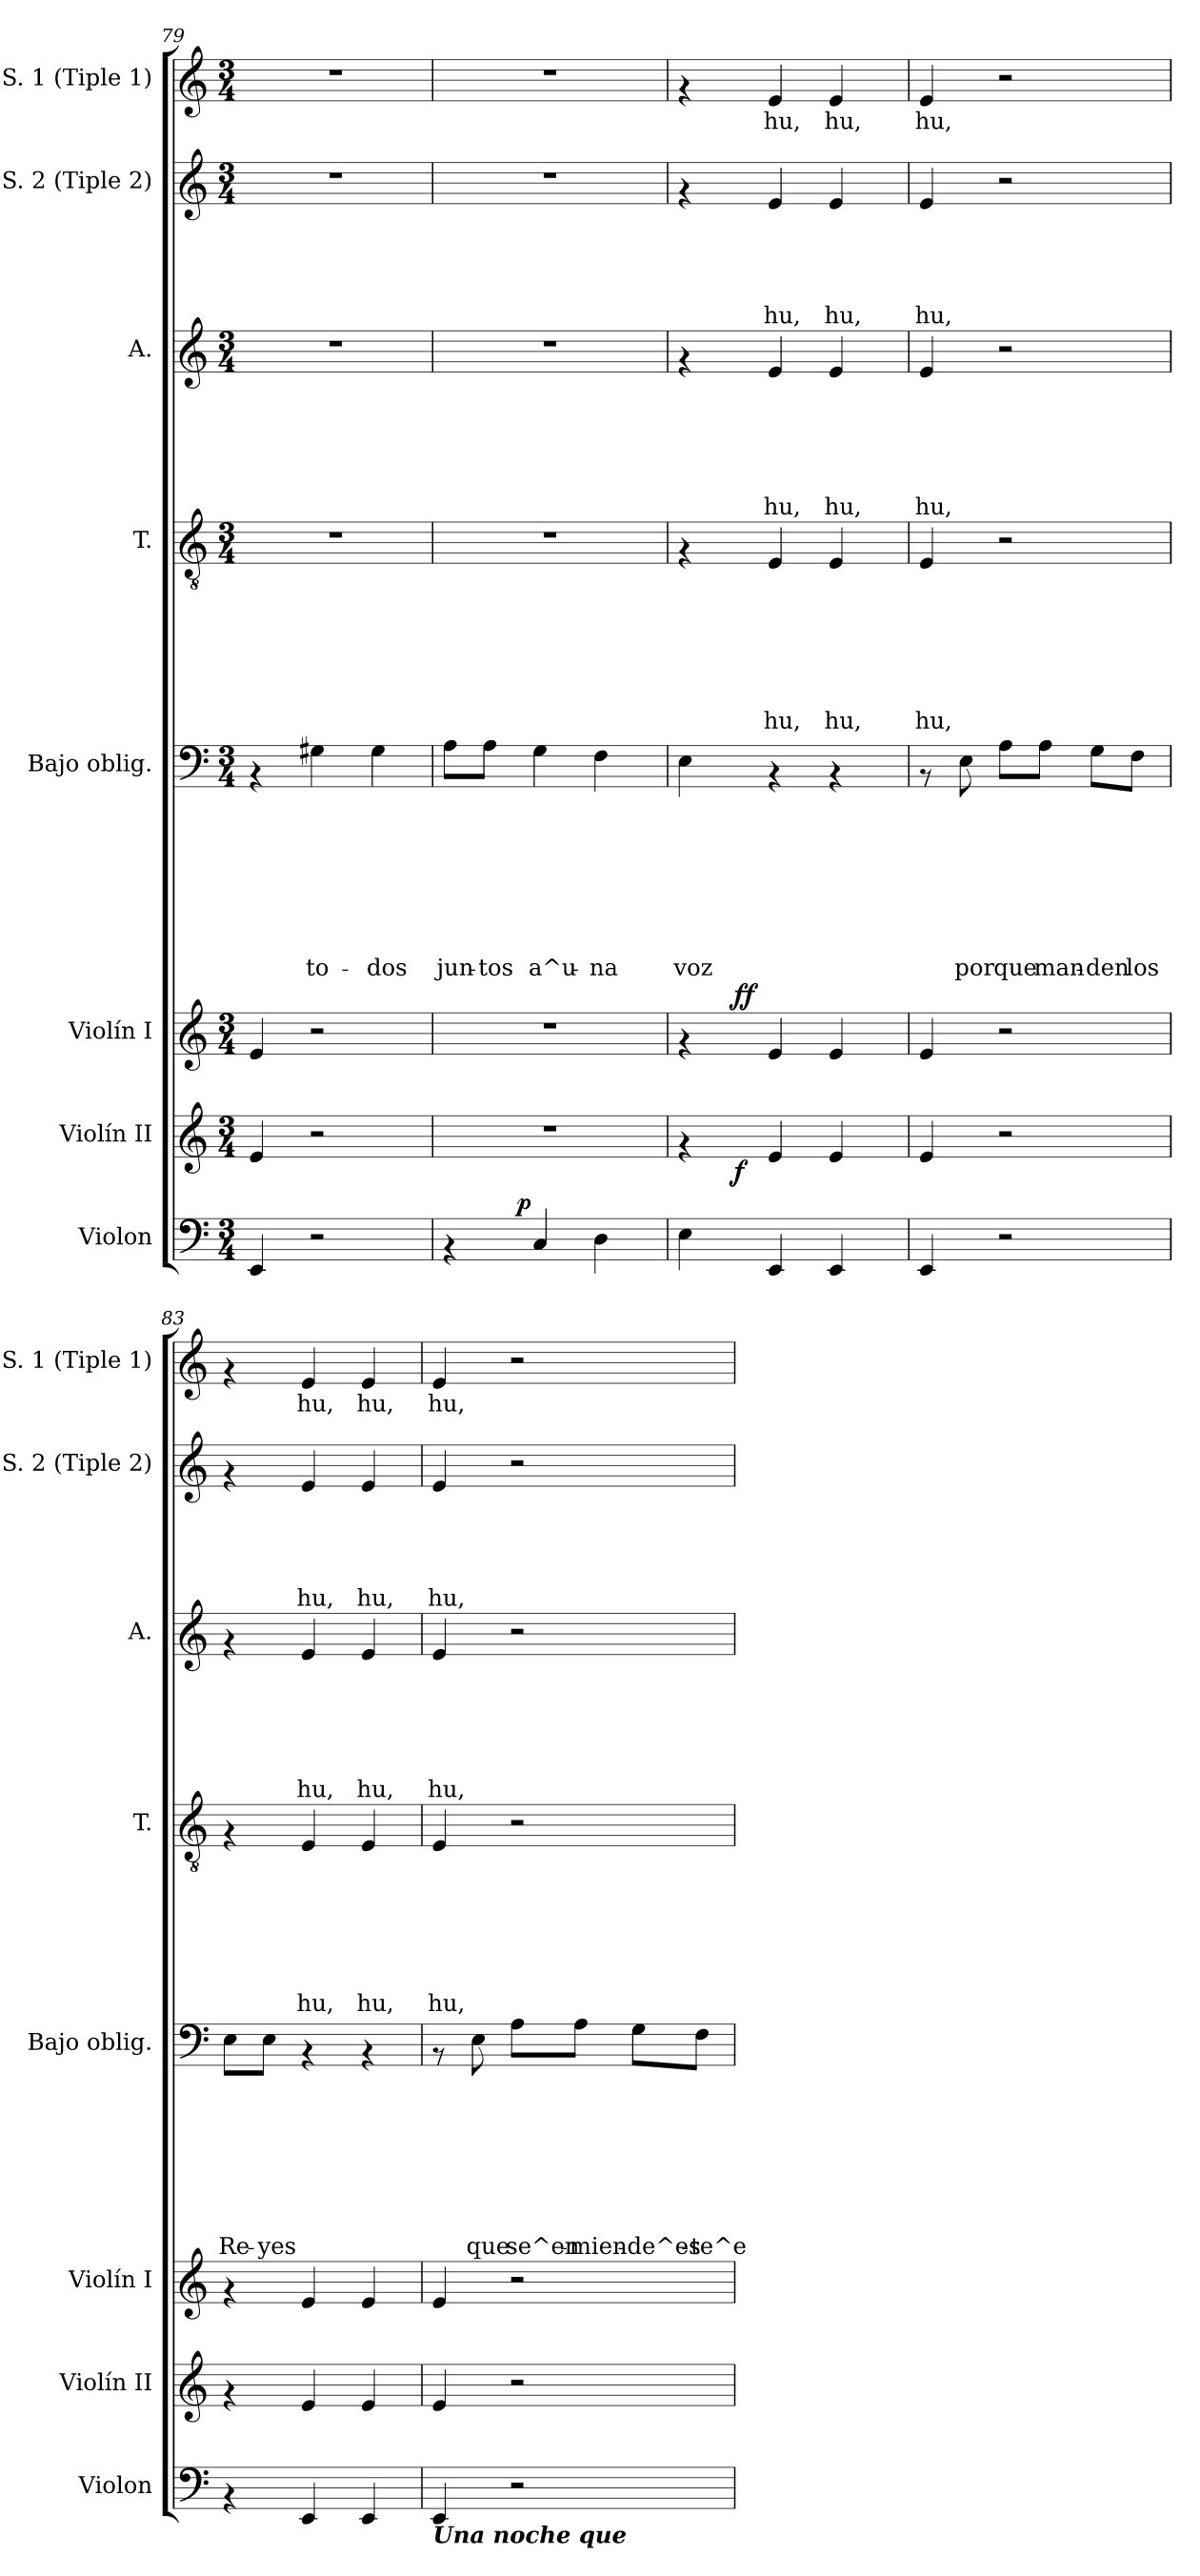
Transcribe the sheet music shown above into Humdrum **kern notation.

**kern	**dynam	**kern	**dynam	**kern	**dynam	**kern	**text	**text	**text	**text	**text	**text	**text	**text	**kern	**text	**text	**text	**text	**text	**text	**text	**kern	**text	**text	**text	**text	**text	**text	**kern	**text	**text	**text	**text	**text	**kern	**text
*part8	*part8	*part7	*part7	*part6	*part6	*part5	*part5	*part5	*part5	*part5	*part5	*part5	*part5	*part5	*part4	*part4	*part4	*part4	*part4	*part4	*part4	*part4	*part3	*part3	*part3	*part3	*part3	*part3	*part3	*part2	*part2	*part2	*part2	*part2	*part2	*part1	*part1
*staff8	*staff8	*staff7	*staff7	*staff6	*staff6	*staff5	*staff5	*staff5	*staff5	*staff5	*staff5	*staff5	*staff5	*staff5	*staff4	*staff4	*staff4	*staff4	*staff4	*staff4	*staff4	*staff4	*staff3	*staff3	*staff3	*staff3	*staff3	*staff3	*staff3	*staff2	*staff2	*staff2	*staff2	*staff2	*staff2	*staff1	*staff1
*I"Violon	*	*I"Violín II	*	*I"Violín I	*	*I"Bajo oblig.	*	*	*	*	*	*	*	*	*I"T.	*	*	*	*	*	*	*	*I"A.	*	*	*	*	*	*	*I"S. 2 (Tiple 2)	*	*	*	*	*	*I"S. 1 (Tiple 1)	*
*I'Violon	*	*I'Violín II	*	*I'Violín I	*	*I'Bajo oblig.	*	*	*	*	*	*	*	*	*I'T.	*	*	*	*	*	*	*	*I'A.	*	*	*	*	*	*	*I'S. 2 (Tiple 2)	*	*	*	*	*	*I'S. 1 (Tiple 1)	*
*clefF4	*	*clefG2	*	*clefG2	*	*clefF4	*	*	*	*	*	*	*	*	*clefGv2	*	*	*	*	*	*	*	*clefG2	*	*	*	*	*	*	*clefG2	*	*	*	*	*	*clefG2	*
*k[]	*	*k[]	*	*k[]	*	*k[]	*	*	*	*	*	*	*	*	*k[]	*	*	*	*	*	*	*	*k[]	*	*	*	*	*	*	*k[]	*	*	*	*	*	*k[]	*
*C:	*	*C:	*	*C:	*	*C:	*	*	*	*	*	*	*	*	*C:	*	*	*	*	*	*	*	*C:	*	*	*	*	*	*	*C:	*	*	*	*	*	*C:	*
*M3/4	*	*M3/4	*	*M3/4	*	*M3/4	*	*	*	*	*	*	*	*	*M3/4	*	*	*	*	*	*	*	*M3/4	*	*	*	*	*	*	*M3/4	*	*	*	*	*	*M3/4	*
=79	=79	=79	=79	=79	=79	=79	=79	=79	=79	=79	=79	=79	=79	=79	=79	=79	=79	=79	=79	=79	=79	=79	=79	=79	=79	=79	=79	=79	=79	=79	=79	=79	=79	=79	=79	=79	=79
4EE/	.	4e/	.	4e/	.	4rAA	.	.	.	.	.	.	.	.	2.r	.	.	.	.	.	.	.	2.r	.	.	.	.	.	.	2.r	.	.	.	.	.	2.r	.
!	!	!	!	!	!	!	!	!	!	!	!	!	!	!LO:LY:b	!	!	!	!	!	!	!	!	!	!	!	!	!	!	!	!	!	!	!	!	!	!	!
2r	.	2r	.	2r	.	4G#X\	.	.	.	.	.	.	.	to-	.	.	.	.	.	.	.	.	.	.	.	.	.	.	.	.	.	.	.	.	.	.	.
!	!	!	!	!	!	!	!	!	!	!	!	!	!	!LO:LY:b	!	!	!	!	!	!	!	!	!	!	!	!	!	!	!	!	!	!	!	!	!	!	!
.	.	.	.	.	.	4G#\	.	.	.	.	.	.	.	-dos	.	.	.	.	.	.	.	.	.	.	.	.	.	.	.	.	.	.	.	.	.	.	.
=80	=80	=80	=80	=80	=80	=80	=80	=80	=80	=80	=80	=80	=80	=80	=80	=80	=80	=80	=80	=80	=80	=80	=80	=80	=80	=80	=80	=80	=80	=80	=80	=80	=80	=80	=80	=80	=80
!	!	!	!	!	!	!	!	!	!	!	!	!	!	!LO:LY:b	!	!	!	!	!	!	!	!	!	!	!	!	!	!	!	!	!	!	!	!	!	!	!
*^	*	*	*	*	*	*	*	*	*	*	*	*	*	*	*	*	*	*	*	*	*	*	*	*	*	*	*	*	*	*	*	*	*	*	*	*	*
4rAA	8..ryy	.	2.r	.	2.r	.	8A\L	.	.	.	.	.	.	.	jun-	2.r	.	.	.	.	.	.	.	2.r	.	.	.	.	.	.	2.r	.	.	.	.	.	2.r	.
!	!	!	!	!	!	!	!	!	!	!	!	!	!	!	!LO:LY:b	!	!	!	!	!	!	!	!	!	!	!	!	!	!	!	!	!	!	!	!	!	!	!
.	.	.	.	.	.	.	8A\J	.	.	.	.	.	.	.	-tos	.	.	.	.	.	.	.	.	.	.	.	.	.	.	.	.	.	.	.	.	.	.	.
!	!	!LO:DY:a	!	!	!	!	!	!	!	!	!	!	!	!	!	!	!	!	!	!	!	!	!	!	!	!	!	!	!	!	!	!	!	!	!	!	!	!
.	2ryy	p	.	.	.	.	.	.	.	.	.	.	.	.	.	.	.	.	.	.	.	.	.	.	.	.	.	.	.	.	.	.	.	.	.	.	.	.
!	!	!	!	!	!	!	!	!	!	!	!	!	!	!	!LO:LY:b	!	!	!	!	!	!	!	!	!	!	!	!	!	!	!	!	!	!	!	!	!	!	!
4C/	.	.	.	.	.	.	4G\	.	.	.	.	.	.	.	a^u-	.	.	.	.	.	.	.	.	.	.	.	.	.	.	.	.	.	.	.	.	.	.	.
!	!	!	!	!	!	!	!	!	!	!	!	!	!	!	!LO:LY:b	!	!	!	!	!	!	!	!	!	!	!	!	!	!	!	!	!	!	!	!	!	!	!
4D\	.	.	.	.	.	.	4F\	.	.	.	.	.	.	.	-na	.	.	.	.	.	.	.	.	.	.	.	.	.	.	.	.	.	.	.	.	.	.	.
.	32ryy	.	.	.	.	.	.	.	.	.	.	.	.	.	.	.	.	.	.	.	.	.	.	.	.	.	.	.	.	.	.	.	.	.	.	.	.	.
=81	=81	=81	=81	=81	=81	=81	=81	=81	=81	=81	=81	=81	=81	=81	=81	=81	=81	=81	=81	=81	=81	=81	=81	=81	=81	=81	=81	=81	=81	=81	=81	=81	=81	=81	=81	=81	=81	=81
!	!	!	!	!	!	!	!	!	!	!	!	!	!	!	!LO:LY:b	!	!	!	!	!	!	!	!	!	!	!	!	!	!	!	!	!	!	!	!	!	!	!
*v	*v	*	*^	*	*^	*	*	*	*	*	*	*	*	*	*	*	*	*	*	*	*	*	*	*	*	*	*	*	*	*	*	*	*	*	*	*	*	*
4E\	.	4rf	8ryy	.	4rf	8ryy	.	4E\	.	.	.	.	.	.	.	voz	4rF	.	.	.	.	.	.	.	4rf	.	.	.	.	.	.	4rf	.	.	.	.	.	4rf	.
.	.	.	32ryy	.	.	32ryy	.	.	.	.	.	.	.	.	.	.	.	.	.	.	.	.	.	.	.	.	.	.	.	.	.	.	.	.	.	.	.	.	.
!	!	!	!	!LO:DY:b	!	!	!LO:DY:a	!	!	!	!	!	!	!	!	!	!	!	!	!	!	!	!	!	!	!	!	!	!	!	!	!	!	!	!	!	!	!	!
!	!	!	!	!	!	!	!LO:DY:n=1:b	!	!	!	!	!	!	!	!	!	!	!	!	!	!	!	!	!	!	!	!	!	!	!	!	!	!	!	!	!	!	!	!
.	.	.	2ryy	f	.	2ryy	f f	.	.	.	.	.	.	.	.	.	.	.	.	.	.	.	.	.	.	.	.	.	.	.	.	.	.	.	.	.	.	.	.
!	!	!	!	!	!	!	!	!	!	!	!	!	!	!	!	!	!	!	!	!	!	!	!	!LO:LY:b	!	!	!	!	!	!	!LO:LY:b	!	!	!	!	!	!LO:LY:b	!	!LO:LY:b
4EE/	.	4e/	.	.	4e/	.	.	4rAA	.	.	.	.	.	.	.	.	4E/	.	.	.	.	.	.	hu,	4e/	.	.	.	.	.	hu,	4e/	.	.	.	.	hu,	4e/	hu,
!	!	!	!	!	!	!	!	!	!	!	!	!	!	!	!	!	!	!	!	!	!	!	!	!LO:LY:b	!	!	!	!	!	!	!LO:LY:b	!	!	!	!	!	!LO:LY:b	!	!LO:LY:b
4EE/	.	4e/	.	.	4e/	.	.	4rAA	.	.	.	.	.	.	.	.	4E/	.	.	.	.	.	.	hu,	4e/	.	.	.	.	.	hu,	4e/	.	.	.	.	hu,	4e/	hu,
.	.	.	16.ryy	.	.	16.ryy	.	.	.	.	.	.	.	.	.	.	.	.	.	.	.	.	.	.	.	.	.	.	.	.	.	.	.	.	.	.	.	.	.
!!LO:LB:g=z
=82	=82	=82	=82	=82	=82	=82	=82	=82	=82	=82	=82	=82	=82	=82	=82	=82	=82	=82	=82	=82	=82	=82	=82	=82	=82	=82	=82	=82	=82	=82	=82	=82	=82	=82	=82	=82	=82	=82	=82
!	!	!	!	!	!	!	!	!	!	!	!	!	!	!	!	!	!	!	!	!	!	!	!	!LO:LY:b	!	!	!	!	!	!	!LO:LY:b	!	!	!	!	!	!LO:LY:b	!	!LO:LY:b
*	*	*v	*v	*	*	*	*	*	*	*	*	*	*	*	*	*	*	*	*	*	*	*	*	*	*	*	*	*	*	*	*	*	*	*	*	*	*	*	*
*	*	*	*	*v	*v	*	*	*	*	*	*	*	*	*	*	*	*	*	*	*	*	*	*	*	*	*	*	*	*	*	*	*	*	*	*	*	*	*
4EE/	.	4e/	.	4e/	.	8rAA	.	.	.	.	.	.	.	.	4E/	.	.	.	.	.	.	hu,	4e/	.	.	.	.	.	hu,	4e/	.	.	.	.	hu,	4e/	hu,
!	!	!	!	!	!	!	!	!	!	!	!	!	!	!LO:LY:b	!	!	!	!	!	!	!	!	!	!	!	!	!	!	!	!	!	!	!	!	!	!	!
.	.	.	.	.	.	8E\	.	.	.	.	.	.	.	por	.	.	.	.	.	.	.	.	.	.	.	.	.	.	.	.	.	.	.	.	.	.	.
!	!	!	!	!	!	!	!	!	!	!	!	!	!	!LO:LY:b	!	!	!	!	!	!	!	!	!	!	!	!	!	!	!	!	!	!	!	!	!	!	!
2r	.	2r	.	2r	.	8A\L	.	.	.	.	.	.	.	que	2r	.	.	.	.	.	.	.	2r	.	.	.	.	.	.	2r	.	.	.	.	.	2r	.
!	!	!	!	!	!	!	!	!	!	!	!	!	!	!LO:LY:b	!	!	!	!	!	!	!	!	!	!	!	!	!	!	!	!	!	!	!	!	!	!	!
.	.	.	.	.	.	8A\J	.	.	.	.	.	.	.	man-	.	.	.	.	.	.	.	.	.	.	.	.	.	.	.	.	.	.	.	.	.	.	.
!	!	!	!	!	!	!	!	!	!	!	!	!	!	!LO:LY:b	!	!	!	!	!	!	!	!	!	!	!	!	!	!	!	!	!	!	!	!	!	!	!
.	.	.	.	.	.	8G\L	.	.	.	.	.	.	.	-den	.	.	.	.	.	.	.	.	.	.	.	.	.	.	.	.	.	.	.	.	.	.	.
!	!	!	!	!	!	!	!	!	!	!	!	!	!	!LO:LY:b	!	!	!	!	!	!	!	!	!	!	!	!	!	!	!	!	!	!	!	!	!	!	!
.	.	.	.	.	.	8F\J	.	.	.	.	.	.	.	los	.	.	.	.	.	.	.	.	.	.	.	.	.	.	.	.	.	.	.	.	.	.	.
=83	=83	=83	=83	=83	=83	=83	=83	=83	=83	=83	=83	=83	=83	=83	=83	=83	=83	=83	=83	=83	=83	=83	=83	=83	=83	=83	=83	=83	=83	=83	=83	=83	=83	=83	=83	=83	=83
!	!	!	!	!	!	!	!	!	!	!	!	!	!	!LO:LY:b	!	!	!	!	!	!	!	!	!	!	!	!	!	!	!	!	!	!	!	!	!	!	!
4rAA	.	4rf	.	4rf	.	8E\L	.	.	.	.	.	.	.	Re-	4rF	.	.	.	.	.	.	.	4rf	.	.	.	.	.	.	4rf	.	.	.	.	.	4rf	.
!	!	!	!	!	!	!	!	!	!	!	!	!	!	!LO:LY:b	!	!	!	!	!	!	!	!	!	!	!	!	!	!	!	!	!	!	!	!	!	!	!
.	.	.	.	.	.	8E\J	.	.	.	.	.	.	.	-yes	.	.	.	.	.	.	.	.	.	.	.	.	.	.	.	.	.	.	.	.	.	.	.
!	!	!	!	!	!	!	!	!	!	!	!	!	!	!	!	!	!	!	!	!	!	!LO:LY:b	!	!	!	!	!	!	!LO:LY:b	!	!	!	!	!	!LO:LY:b	!	!LO:LY:b
4EE/	.	4e/	.	4e/	.	4rAA	.	.	.	.	.	.	.	.	4E/	.	.	.	.	.	.	hu,	4e/	.	.	.	.	.	hu,	4e/	.	.	.	.	hu,	4e/	hu,
!	!	!	!	!	!	!	!	!	!	!	!	!	!	!	!	!	!	!	!	!	!	!LO:LY:b	!	!	!	!	!	!	!LO:LY:b	!	!	!	!	!	!LO:LY:b	!	!LO:LY:b
4EE/	.	4e/	.	4e/	.	4rAA	.	.	.	.	.	.	.	.	4E/	.	.	.	.	.	.	hu,	4e/	.	.	.	.	.	hu,	4e/	.	.	.	.	hu,	4e/	hu,
=84	=84	=84	=84	=84	=84	=84	=84	=84	=84	=84	=84	=84	=84	=84	=84	=84	=84	=84	=84	=84	=84	=84	=84	=84	=84	=84	=84	=84	=84	=84	=84	=84	=84	=84	=84	=84	=84
!LO:TX:b:Bi:t=Una noche que	!	!	!	!	!	!	!	!	!	!	!	!	!	!	!	!	!	!	!	!	!	!	!	!	!	!	!	!	!	!	!	!	!	!	!	!	!
!	!	!	!	!	!	!	!	!	!	!	!	!	!	!	!	!	!	!	!	!	!	!LO:LY:b	!	!	!	!	!	!	!LO:LY:b	!	!	!	!	!	!LO:LY:b	!	!LO:LY:b
4EE/	.	4e/	.	4e/	.	8rAA	.	.	.	.	.	.	.	.	4E/	.	.	.	.	.	.	hu,	4e/	.	.	.	.	.	hu,	4e/	.	.	.	.	hu,	4e/	hu,
!	!	!	!	!	!	!	!	!	!	!	!	!	!	!LO:LY:b	!	!	!	!	!	!	!	!	!	!	!	!	!	!	!	!	!	!	!	!	!	!	!
.	.	.	.	.	.	8E\	.	.	.	.	.	.	.	que	.	.	.	.	.	.	.	.	.	.	.	.	.	.	.	.	.	.	.	.	.	.	.
!	!	!	!	!	!	!	!	!	!	!	!	!	!	!LO:LY:b	!	!	!	!	!	!	!	!	!	!	!	!	!	!	!	!	!	!	!	!	!	!	!
2r	.	2r	.	2r	.	8A\L	.	.	.	.	.	.	.	se^en-	2r	.	.	.	.	.	.	.	2r	.	.	.	.	.	.	2r	.	.	.	.	.	2r	.
!	!	!	!	!	!	!	!	!	!	!	!	!	!	!LO:LY:b	!	!	!	!	!	!	!	!	!	!	!	!	!	!	!	!	!	!	!	!	!	!	!
.	.	.	.	.	.	8A\J	.	.	.	.	.	.	.	-mien-	.	.	.	.	.	.	.	.	.	.	.	.	.	.	.	.	.	.	.	.	.	.	.
!	!	!	!	!	!	!	!	!	!	!	!	!	!	!LO:LY:b	!	!	!	!	!	!	!	!	!	!	!	!	!	!	!	!	!	!	!	!	!	!	!
.	.	.	.	.	.	8G\L	.	.	.	.	.	.	.	-de^es-	.	.	.	.	.	.	.	.	.	.	.	.	.	.	.	.	.	.	.	.	.	.	.
!	!	!	!	!	!	!	!	!	!	!	!	!	!	!LO:LY:b	!	!	!	!	!	!	!	!	!	!	!	!	!	!	!	!	!	!	!	!	!	!	!
.	.	.	.	.	.	8F\J	.	.	.	.	.	.	.	-te^e-	.	.	.	.	.	.	.	.	.	.	.	.	.	.	.	.	.	.	.	.	.	.	.
=	=	=	=	=	=	=	=	=	=	=	=	=	=	=	=	=	=	=	=	=	=	=	=	=	=	=	=	=	=	=	=	=	=	=	=	=	=
*-	*-	*-	*-	*-	*-	*-	*-	*-	*-	*-	*-	*-	*-	*-	*-	*-	*-	*-	*-	*-	*-	*-	*-	*-	*-	*-	*-	*-	*-	*-	*-	*-	*-	*-	*-	*-	*-
